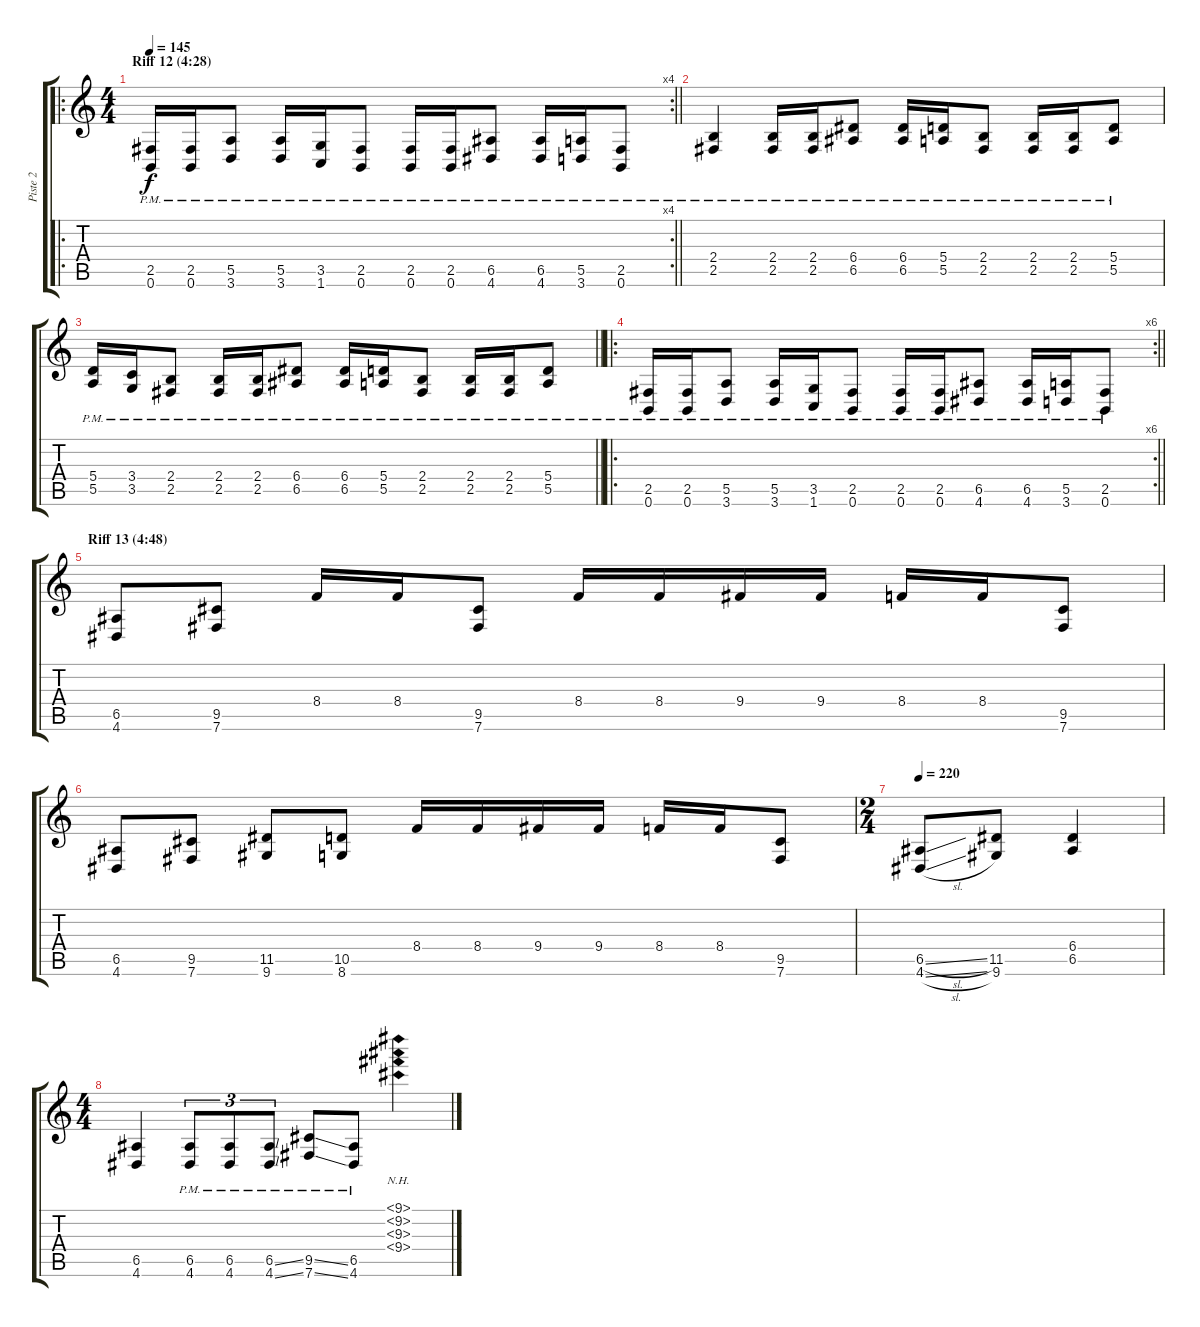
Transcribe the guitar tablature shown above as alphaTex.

\track ("Piste 2" "Piste 2") {instrument overdrivenguitar}
\staff {score tabs}
\tuning (B3 Gb3 D3 A2 E2 B1) {hide}
\ro
\rc 4
\ts (4 4)
\section ("" "Riff 12 (4:28)")
\tempo 145
\clef g2
\barLineRight lightlight
\ks c
(2.5{pm} 0.6{pm}).16{dy f} (2.5{pm} 0.6{pm}).16 (5.5{pm} 3.6{pm}).8 (5.5{pm} 3.6{pm}).16 (3.5{pm} 1.6{pm}).16 (2.5{pm} 0.6{pm}).8 (2.5{pm} 0.6{pm}).16 (2.5{pm} 0.6{pm}).16 (6.5{pm} 4.6{pm}).8 (6.5{pm} 4.6{pm}).16 (5.5{pm} 3.6{pm}).16 (2.5{pm} 0.6{pm}).8 |
(2.4{pm} 2.5{pm}).4 (2.4{pm} 2.5{pm}).16 (2.4{pm} 2.5{pm}).16 (6.4{pm} 6.5{pm}).8 (6.4{pm} 6.5{pm}).16 (5.4{pm} 5.5{pm}).16 (2.4{pm} 2.5{pm}).8 (2.4{pm} 2.5{pm}).16 (2.4{pm} 2.5{pm}).16 (5.4{pm} 5.5{pm}).8 |
\barLineRight lightlight
(5.4{pm} 5.5{pm}).16 (3.4{pm} 3.5{pm}).16 (2.4{pm} 2.5{pm}).8 (2.4{pm} 2.5{pm}).16 (2.4{pm} 2.5{pm}).16 (6.4{pm} 6.5{pm}).8 (6.4{pm} 6.5{pm}).16 (5.4{pm} 5.5{pm}).16 (2.4{pm} 2.5{pm}).8 (2.4{pm} 2.5{pm}).16 (2.4{pm} 2.5{pm}).16 (5.4{pm} 5.5{pm}).8 |
\ro
\rc 6
\barLineRight lightlight
(2.5{pm} 0.6{pm}).16 (2.5{pm} 0.6{pm}).16 (5.5{pm} 3.6{pm}).8 (5.5{pm} 3.6{pm}).16 (3.5{pm} 1.6{pm}).16 (2.5{pm} 0.6{pm}).8 (2.5{pm} 0.6{pm}).16 (2.5{pm} 0.6{pm}).16 (6.5{pm} 4.6{pm}).8 (6.5{pm} 4.6{pm}).16 (5.5{pm} 3.6{pm}).16 (2.5{pm} 0.6{pm}).8 |
\section ("" "Riff 13 (4:48)")
(6.5 4.6).8 (9.5 7.6).8 8.4.16 8.4.16 (9.5 7.6).8 8.4.16 8.4.16 9.4.16 9.4.16 8.4.16 8.4.16 (9.5 7.6).8 |
(6.5 4.6).8 (9.5 7.6).8 (11.5 9.6).8 (10.5 8.6).8 8.4.16 8.4.16 9.4.16 9.4.16 8.4.16 8.4.16 (9.5 7.6).8 |
\ts (2 4)
\tempo 220
(6.5{sl} 4.6{sl}).8 (11.5 9.6).8 (6.4 6.5).4 |
\ts (4 4)
(6.5 4.6).4 (6.5{pm} 4.6{pm}).8{tu (3 2)} (6.5{pm} 4.6{pm}).8{tu (3 2)} (6.5{ss pm} 4.6{ss pm}).8{tu (3 2)} (9.5{ss pm} 7.6{ss pm}).8 (6.5{pm} 4.6{pm}).8 (9.1{nh} 9.2{nh} 9.3{nh} 9.4{nh}).4
